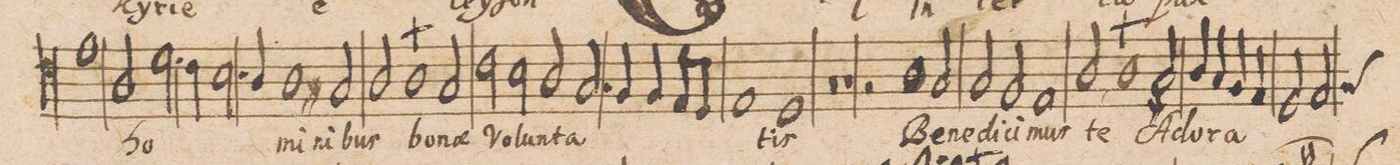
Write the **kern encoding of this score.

**kern	**text
*I"[TENOR.]	*
*clefC4	*
*k[]	*
*met(C|)	*
*M2/1	*
1e\	.
=10-	=10-
2A/	ho-
[y2d\	.
4d\]	.
4c\	.
[y2B\	.
=11-	=11-
4B\]	.
4A/	.
1A\	-mi-
2G#X/	-ni-
=12-	=12-
2A/	-bus
1A\	bo-
2G/	-nae
=13-	=13-
2c\	Vo-
2B\	-lun-
2A/	-ta-
[y2G/	.
=14-	=14-
4G/]	.
4F/	.
4F/	.
8E/L	.
8D/J	.
1E/	.
=15-	=15-
1D/	-tis
0r	.
=16-	=16-
1r	.
=17-	=17-
2r	.
1A\	Be-
2G/	-ne-
=18-	=18-
2G/	-di-
2F/	-ci-
1E/	-mus
=19-	=19-
2A,/	te
1A\	A-
2G#X/	-do-
=20-	=20-
4A/	-ra-
4G/	.
4F/	.
4E/	.
2D/	.
*custos:F	*
2E/	.
=21-	=21-
*lig	*
*-	*-
